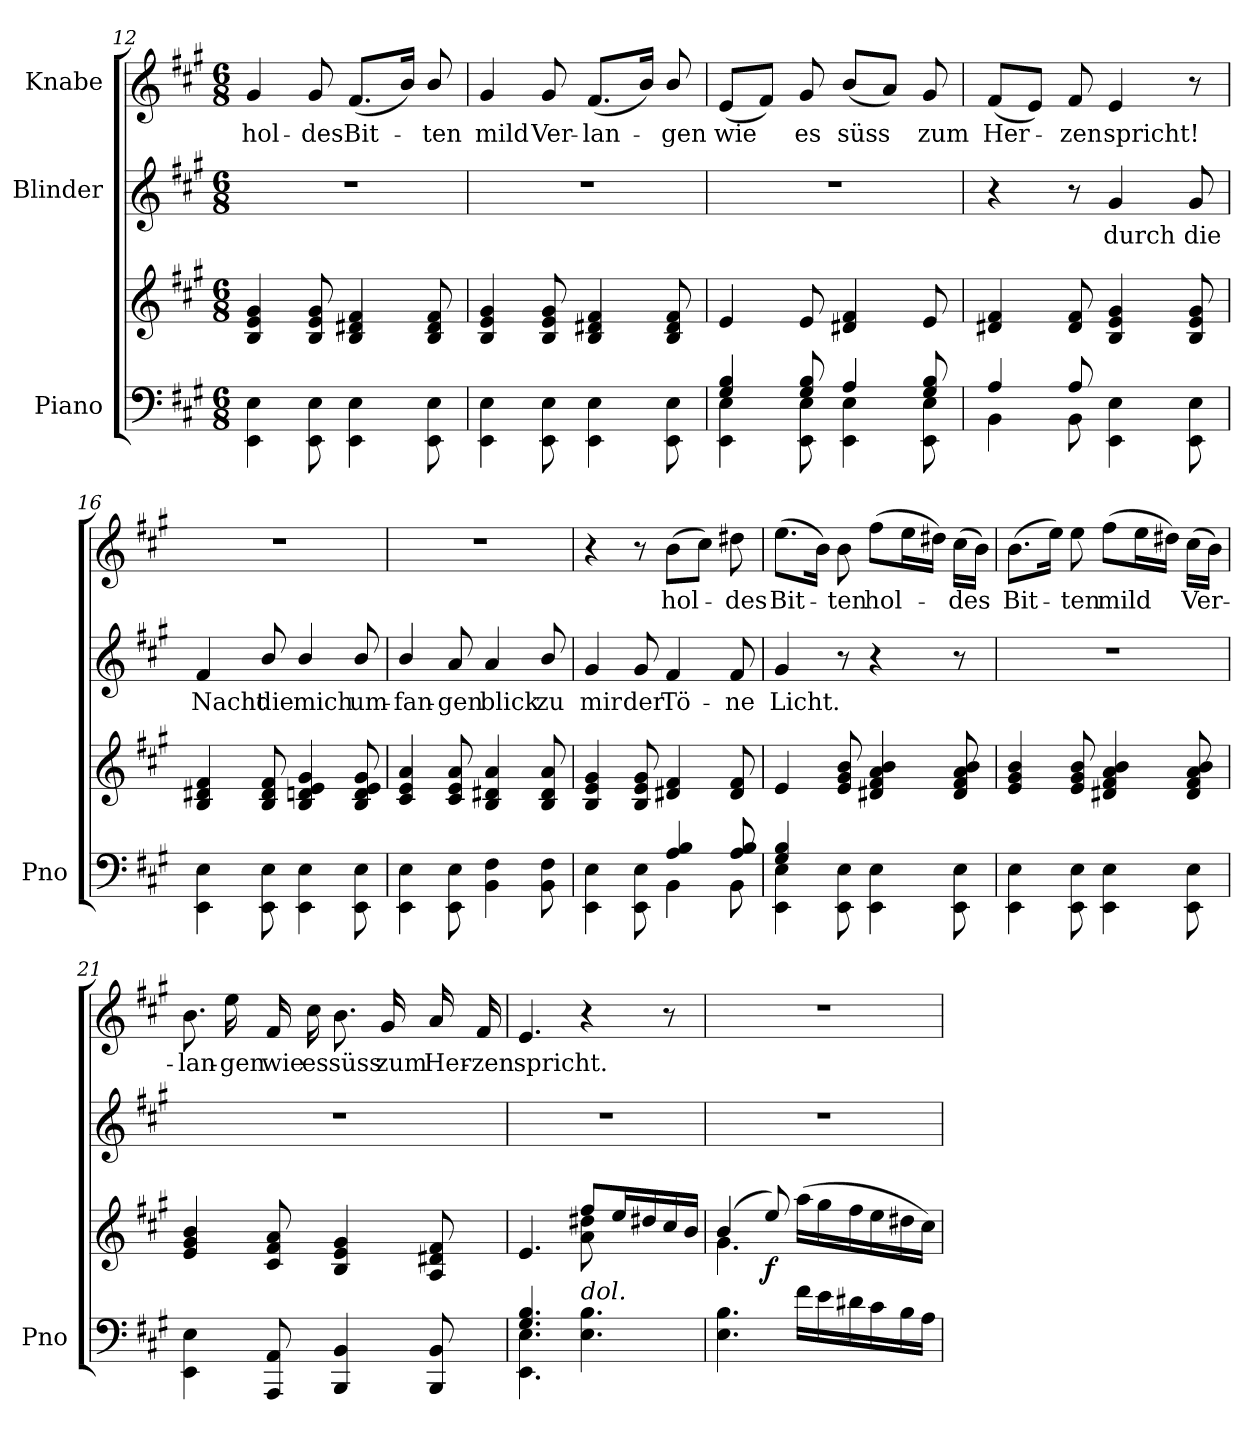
**kern	**kern	**dynam	**kern	**text	**kern	**text
*part3	*part3	*part3	*part2	*part2	*part1	*part1
*staff4	*staff3	*staff3/4	*staff2	*staff2	*staff1	*staff1
*I"Piano	*	*	*I"Blinder	*	*I"Knabe	*
*I'Pno	*	*	*	*	*	*
*clefF4	*clefG2	*	*clefG2	*	*clefG2	*
*k[f#c#g#]	*k[f#c#g#]	*	*k[f#c#g#]	*	*k[f#c#g#]	*
*M6/8	*M6/8	*	*M6/8	*	*M6/8	*
=12	=12	=12	=12	=12	=12	=12
!	!	!	!	!	!	!LO:LY:b
4EE\ 4E\	4B/ 4e/ 4g#/	.	2.r	.	4g#/	hol-
!	!	!	!	!	!	!LO:LY:b
8EE\ 8E\	8B/ 8e/ 8g#/	.	.	.	8g#/	-des
!	!	!	!	!	!	!LO:LY:b
4EE\ 4E\	4B/ 4d#X/ 4f#/	.	.	.	(8.f#/L	Bit-
.	.	.	.	.	16b/Jk)	.
!	!	!	!	!	!	!LO:LY:b
8EE\ 8E\	8B/ 8d#/ 8f#/	.	.	.	8b/	-ten
!!LO:LB:g=z
=13	=13	=13	=13	=13	=13	=13
!	!	!	!	!	!	!LO:LY:b
4EE\ 4E\	4B/ 4e/ 4g#/	.	2.r	.	4g#/	mild
!	!	!	!	!	!	!LO:LY:b
8EE\ 8E\	8B/ 8e/ 8g#/	.	.	.	8g#/	Ver-
!	!	!	!	!	!	!LO:LY:b
4EE\ 4E\	4B/ 4d#X/ 4f#/	.	.	.	(8.f#/L	-lan-
.	.	.	.	.	16b/Jk)	.
!	!	!	!	!	!	!LO:LY:b
8EE\ 8E\	8B/ 8d#/ 8f#/	.	.	.	8b/	-gen
=14	=14	=14	=14	=14	=14	=14
*^	*	*	*	*	*	*
!	!	!	!	!	!	!	!LO:LY:b
4EE\ 4E\	4G#/ 4B/	4e/	.	2.r	.	(8e/L	wie
.	.	.	.	.	.	8f#/J)	.
!	!	!	!	!	!	!	!LO:LY:b
8EE\ 8E\	8G#/ 8B/	8e/	.	.	.	8g#/	es
!	!	!	!	!	!	!	!LO:LY:b
4EE\ 4E\	4A/	4d#X/ 4f#/	.	.	.	(8b/L	süss
.	.	.	.	.	.	8a/J)	.
!	!	!	!	!	!	!	!LO:LY:b
8EE\ 8E\	8G#/ 8B/	8e/	.	.	.	8g#/	zum
=15	=15	=15	=15	=15	=15	=15	=15
!	!	!	!	!	!	!	!LO:LY:b
4BB\	4A/	4d#X/ 4f#/	.	4r	.	(8f#/L	Her-
.	.	.	.	.	.	8e/J)	.
!	!	!	!	!	!	!	!LO:LY:b
8BB\	8A/	8d#/ 8f#/	.	8r	.	8f#/	-zen
!	!	!	!	!	!LO:LY:b	!	!LO:LY:b
4EE\ 4E\	8reyy	4B/ 4e/ 4g#/	.	4g#/	durch	4e/	spricht!
.	4reyy	.	.	.	.	.	.
!	!	!	!	!	!LO:LY:b	!	!
8EE\ 8E\	.	8B/ 8e/ 8g#/	.	8g#/	die	8r	.
*v	*v	*	*	*	*	*	*
=16	=16	=16	=16	=16	=16	=16
!	!	!	!	!LO:LY:b	!	!
4EE\ 4E\	4B/ 4d#X/ 4f#/	.	4f#/	Nacht	2.r	.
!	!	!	!	!LO:LY:b	!	!
8EE\ 8E\	8B/ 8d#/ 8f#/	.	8b/	die	.	.
!	!	!	!	!LO:LY:b	!	!
4EE\ 4E\	4B/ 4dn/ 4e/ 4g#/	.	4b/	mich	.	.
!	!	!	!	!LO:LY:b	!	!
8EE\ 8E\	8B/ 8d/ 8e/ 8g#/	.	8b/	um-	.	.
=17	=17	=17	=17	=17	=17	=17
!	!	!	!	!LO:LY:b	!	!
4EE\ 4E\	4c#/ 4e/ 4a/	.	4b/	-fan-	2.r	.
!	!	!	!	!LO:LY:b	!	!
8EE\ 8E\	8c#/ 8e/ 8a/	.	8a/	-gen	.	.
!	!	!	!	!LO:LY:b	!	!
4BB\ 4F#\	4B/ 4d#X/ 4a/	.	4a/	blick	.	.
!	!	!	!	!LO:LY:b	!	!
8BB\ 8F#\	8B/ 8d#/ 8a/	.	8b/	zu	.	.
!!LO:LB:g=z
=18	=18	=18	=18	=18	=18	=18
*^	*	*	*	*	*	*
!	!	!	!	!	!LO:LY:b	!	!
4EE\ 4E\	4.reyy	4B/ 4e/ 4g#/	.	4g#/	mir	4r	.
!	!	!	!	!	!LO:LY:b	!	!
8EE\ 8E\	.	8B/ 8e/ 8g#/	.	8g#/	der	8r	.
!	!	!	!	!	!LO:LY:b	!	!LO:LY:b
4BB\	4A/ 4B/	4d#X/ 4f#/	.	4f#/	Tö-	(8b\L	hol-
.	.	.	.	.	.	8cc#\J)	.
!	!	!	!	!	!LO:LY:b	!	!LO:LY:b
8BB\	8A/ 8B/	8d#/ 8f#/	.	8f#/	-ne	8dd#X\	-des
=19	=19	=19	=19	=19	=19	=19	=19
!	!	!	!	!	!LO:LY:b	!	!LO:LY:b
4EE\ 4E\	4G#/ 4B/	4e/	.	4g#/	Licht.	(8.ee\L	Bit-
.	.	.	.	.	.	16b\Jk)	.
!	!	!	!	!	!	!	!LO:LY:b
8EE\ 8E\	2reyy	8e/ 8g#/ 8b/	.	8r	.	8b\	-ten
!	!	!	!	!	!	!	!LO:LY:b
4EE\ 4E\	.	4d#X/ 4f#/ 4a/ 4b/	.	4r	.	(8ff#\L	hol-
.	.	.	.	.	.	16ee\L	.
.	.	.	.	.	.	16dd#X\JJ)	.
!	!	!	!	!	!	!	!LO:LY:b
8EE\ 8E\	.	8d#/ 8f#/ 8a/ 8b/	.	8r	.	(16cc#\LL	-des
.	.	.	.	.	.	16b\JJ)	.
*v	*v	*	*	*	*	*	*
=20	=20	=20	=20	=20	=20	=20
!	!	!	!	!	!	!LO:LY:b
4EE\ 4E\	4e/ 4g#/ 4b/	.	2.r	.	(8.b\L	Bit-
.	.	.	.	.	16ee\Jk)	.
!	!	!	!	!	!	!LO:LY:b
8EE\ 8E\	8e/ 8g#/ 8b/	.	.	.	8ee\	-ten
!	!	!	!	!	!	!LO:LY:b
4EE\ 4E\	4d#X/ 4f#/ 4a/ 4b/	.	.	.	(8ff#\L	mild
.	.	.	.	.	16ee\L	.
.	.	.	.	.	16dd#X\JJ)	.
!	!	!	!	!	!	!LO:LY:b
8EE\ 8E\	8d#/ 8f#/ 8a/ 8b/	.	.	.	(16cc#\LL	Ver-
.	.	.	.	.	16b\JJ)	.
=21	=21	=21	=21	=21	=21	=21
!	!	!	!	!	!	!LO:LY:b
4EE\ 4E\	4e/ 4g#/ 4b/	.	2.r	.	8.b\	-lan-
!	!	!	!	!	!	!LO:LY:b
.	.	.	.	.	16ee\	-gen
!	!	!	!	!	!	!LO:LY:b
8AAA/ 8AA/	8c#/ 8f#/ 8a/	.	.	.	16f#/	wie
!	!	!	!	!	!	!LO:LY:b
.	.	.	.	.	16cc#\	es
!	!	!	!	!	!	!LO:LY:b
4BBB/ 4BB/	4B/ 4e/ 4g#/	.	.	.	8.b\	süss
!	!	!	!	!	!	!LO:LY:b
.	.	.	.	.	16g#/	zum
!	!	!	!	!	!	!LO:LY:b
8BBB/ 8BB/	8A/ 8d#X/ 8f#/	.	.	.	16a/	Her-
!	!	!	!	!	!	!LO:LY:b
.	.	.	.	.	16f#/	-zen
!!LO:PB:g=z
=22	=22	=22	=22	=22	=22	=22
*^	*^	*	*	*	*	*
!	!	!	!	!	!	!	!	!LO:LY:b
4.EE\ 4.E\	4.G#/ 4.B/	4.rddyy	4.e/	.	2.r	.	4.e/	spricht.
!LO:TX:a:i:t=dol.	!	!	!	!	!	!	!	!
4.E\ 4.B\	4.ryy	8ff#/L	8a\ 8dd#X\	.	.	.	4r	.
.	.	16ee/L	4rAyy	.	.	.	.	.
.	.	16dd#X/	.	.	.	.	.	.
.	.	16cc#/	.	.	.	.	8r	.
.	.	16b/JJ	.	.	.	.	.	.
*v	*v	*	*	*	*	*	*	*
=23	=23	=23	=23	=23	=23	=23	=23
4.E\ 4.B\	(4b/	4.g#\	.	2.r	.	2.r	.
!	!	!	!LO:DY:b	!	!	!	!
.	8ee/)	.	f	.	.	.	.
16f#\LL	(>16aa\LL	4reyy	.	.	.	.	.
16e\	16gg#\	.	.	.	.	.	.
16d#X\	16ff#\	.	.	.	.	.	.
16c#\	16ee\	.	.	.	.	.	.
16B\	16dd#X\	8reyy	.	.	.	.	.
16A\JJ	16cc#\JJ)	.	.	.	.	.	.
*	*v	*v	*	*	*	*	*
=	=	=	=	=	=	=
*-	*-	*-	*-	*-	*-	*-
